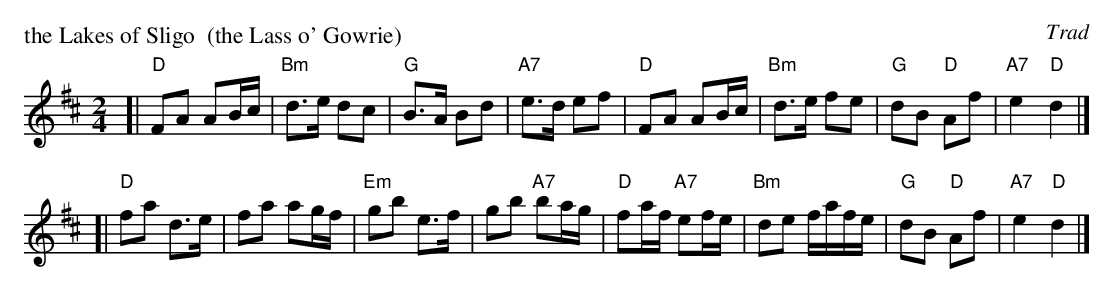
X:1
P: the Lakes of Sligo  (the Lass o' Gowrie)
O: Trad
M: 2/4
L: 1/8
K: D
[| "D"FA AB/c/ | "Bm"d>e dc | "G"B>A   Bd | "A7"e>d   ef \
 | "D"FA AB/c/ | "Bm"d>e fe | "G"dB "D"Af | "A7"e2 "D"d2 |]
[| "D"fa        d>e   |     fa ag/f/    | "Em"gb   e>f |     gb "A7"ba/g/ \
 | "D"fa/f/ "A7"ef/e/ | "Bm"de f/a/f/e/ |  "G"dB "D"Af | "A7"e2  "D"d2 |]
